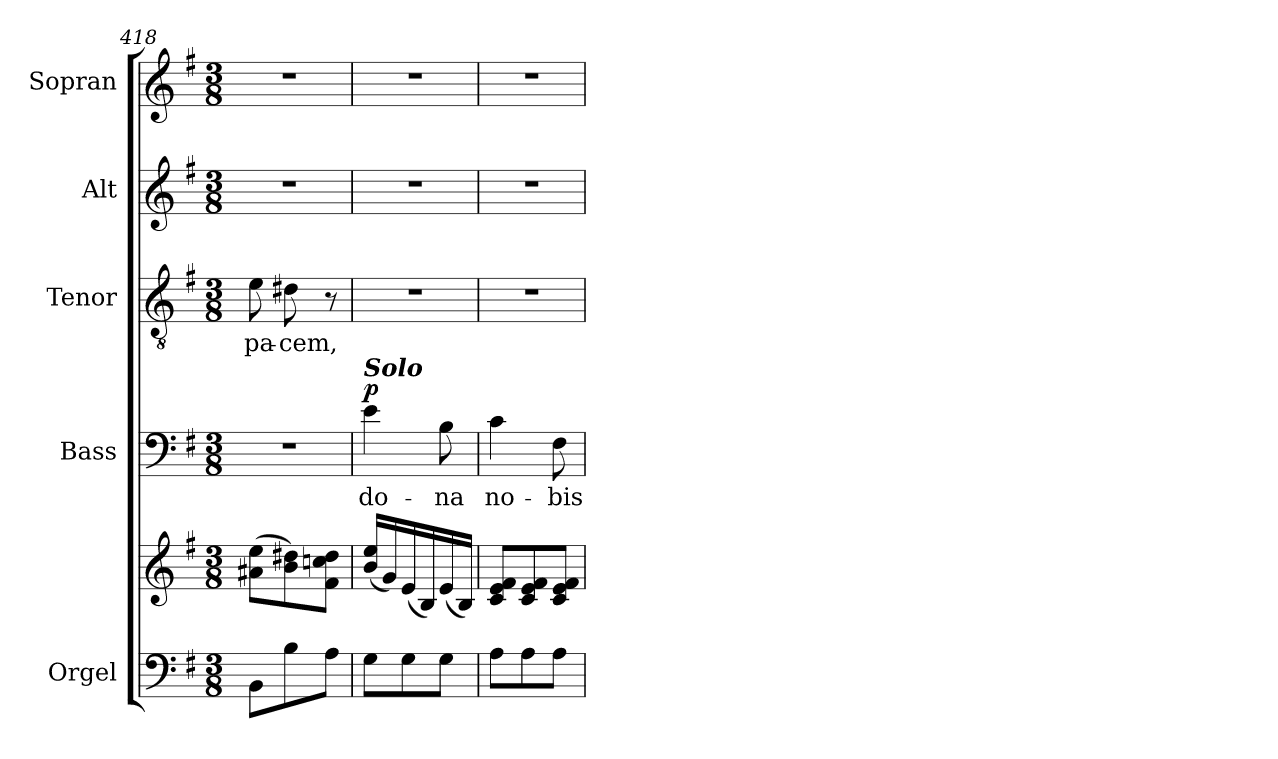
**kern	**kern	**kern	**text	**dynam	**kern	**text	**kern	**kern
*part5	*part5	*part4	*part4	*part4	*part3	*part3	*part2	*part1
*staff6	*staff5	*staff4	*staff4	*staff4	*staff3	*staff3	*staff2	*staff1
*I"Orgel	*	*I"Bass	*	*	*I"Tenor	*	*I"Alt	*I"Sopran
*I'Org.	*	*I'B.	*	*	*I'T.	*	*I'A.	*I'S.
*clefF4	*clefG2	*clefF4	*	*	*clefGv2	*	*clefG2	*clefG2
*k[f#]	*k[f#]	*k[f#]	*	*	*k[f#]	*	*k[f#]	*k[f#]
*G:	*G:	*G:	*	*	*G:	*	*G:	*G:
*M3/8	*M3/8	*M3/8	*	*	*M3/8	*	*M3/8	*M3/8
=418	=418	=418	=418	=418	=418	=418	=418	=418
!	!	!	!	!	!	!LO:LY:b	!	!
8BB\L	(>8a#X\ 8ee\L	4.r	.	.	8e\	pa-	4.r	4.r
!	!	!	!	!	!	!LO:LY:b	!	!
8B\	8b\ 8dd#X\)	.	.	.	8d#X\	-cem,	.	.
8A\J	8f#\ 8ccn\ 8dd#\J	.	.	.	8r	.	.	.
=419	=419	=419	=419	=419	=419	=419	=419	=419
!	!	!LO:TX:a:Bi:t=Solo	!	!	!	!	!	!
!	!	!	!LO:LY:b	!LO:DY:a	!	!	!	!
8G\L	(<16b/ 16ee/LL	4e\	do-	p	4.r	.	4.r	4.r
.	16g/)	.	.	.	.	.	.	.
8G\	(<16e/	.	.	.	.	.	.	.
.	16B/)	.	.	.	.	.	.	.
!	!	!	!LO:LY:b	!	!	!	!	!
8G\J	(<16e/	8B\	-na	.	.	.	.	.
.	16B/JJ)	.	.	.	.	.	.	.
=420	=420	=420	=420	=420	=420	=420	=420	=420
!	!	!	!LO:LY:b	!	!	!	!	!
8A\L	8c/ 8e/ 8f#/L	4c\	no-	.	4.r	.	4.r	4.r
8A\	8c/ 8e/ 8f#/	.	.	.	.	.	.	.
!	!	!	!LO:LY:b	!	!	!	!	!
8A\J	8c/ 8e/ 8f#/J	8F#\	-bis	.	.	.	.	.
=	=	=	=	=	=	=	=	=
*-	*-	*-	*-	*-	*-	*-	*-	*-
